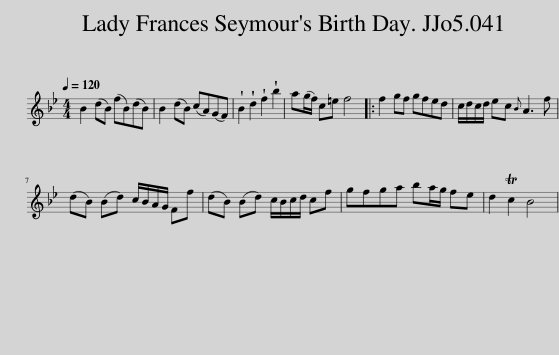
X:1
L:1/8
Q:1/4=120
M:4/4
I:linebreak $
K:Bb
V:1 treble
V:1
 B2 (dB) (fB)(dB) | B2 (dB) (cA)(GF) | !wedge!B2 !wedge!d2 !wedge!f2 !wedge!b2 | a(g/f/) c=e f4 |: f2 gf gfed | %5
 c/d/c/d/ ec{B} A3 f |$ (dB) (Bd) c/B/A/G/ Ff | (dB) (Bd) c/B/c/d/ cf | gfga ba/g/ fe | d2 Tc2 B4 | %10
